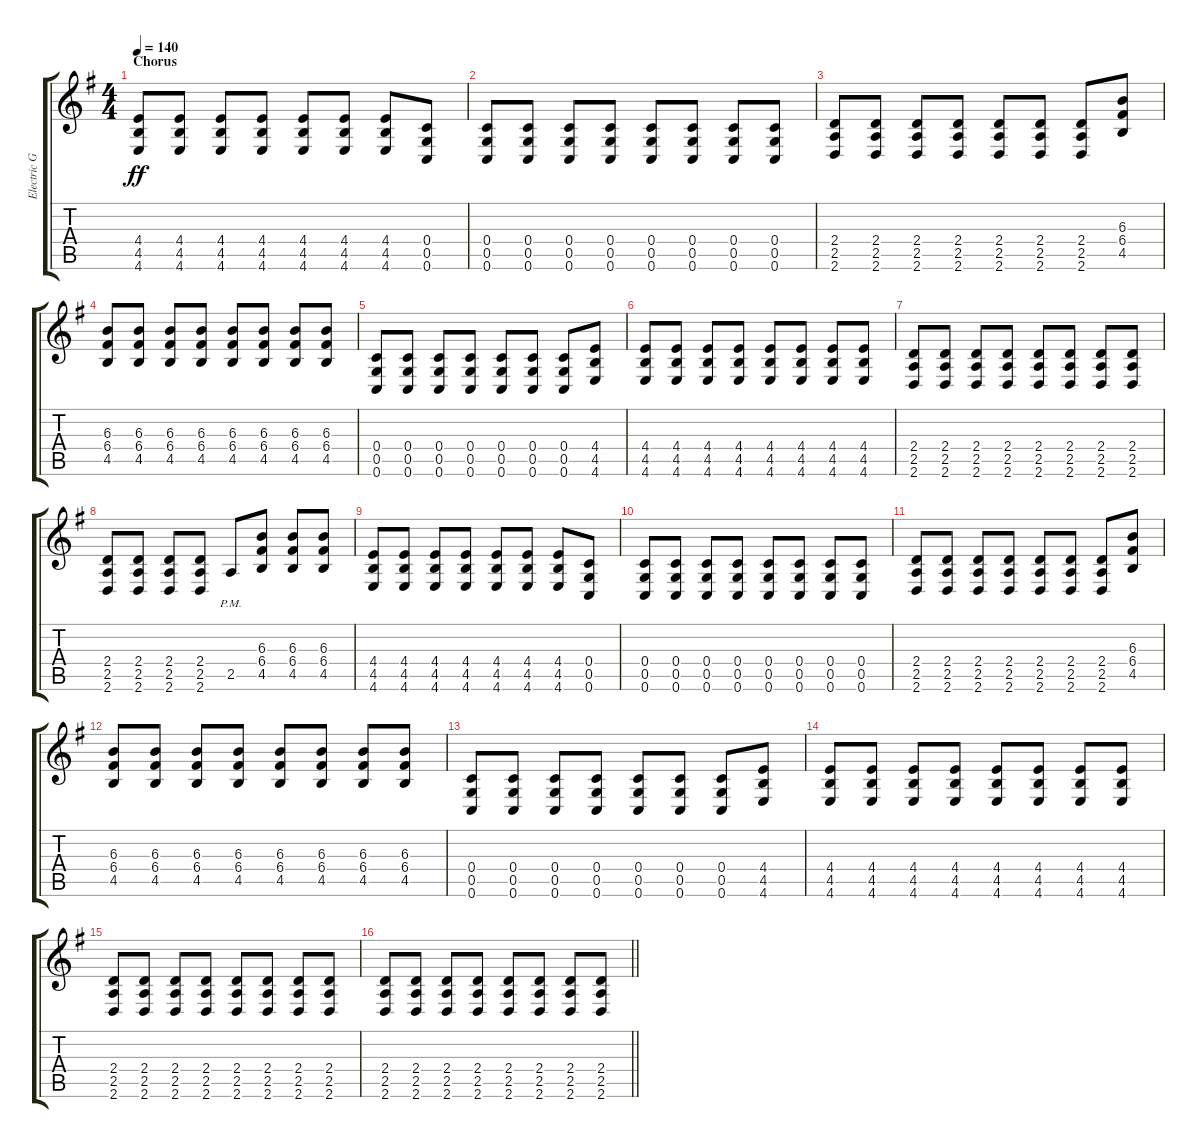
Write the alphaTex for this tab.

\track ("Electric Guitar 2" "Electric G") {instrument overdrivenguitar}
\staff {score tabs}
\tuning (D4 A3 F3 C3 G2 C2) {hide}
\ts (4 4)
\section ("" "Chorus")
\tempo 140
\clef g2
\ks eminor
(4.4 4.5 4.6).8{dy ff} (4.4 4.5 4.6).8 (4.4 4.5 4.6).8 (4.4 4.5 4.6).8 (4.4 4.5 4.6).8 (4.4 4.5 4.6).8 (4.4 4.5 4.6).8 (0.4 0.5 0.6).8 |
(0.4 0.5 0.6).8 (0.4 0.5 0.6).8 (0.4 0.5 0.6).8 (0.4 0.5 0.6).8 (0.4 0.5 0.6).8 (0.4 0.5 0.6).8 (0.4 0.5 0.6).8 (0.4 0.5 0.6).8 |
(2.4 2.5 2.6).8 (2.4 2.5 2.6).8 (2.4 2.5 2.6).8 (2.4 2.5 2.6).8 (2.4 2.5 2.6).8 (2.4 2.5 2.6).8 (2.4 2.5 2.6).8 (6.3 6.4 4.5).8 |
(6.3 6.4 4.5).8 (6.3 6.4 4.5).8 (6.3 6.4 4.5).8 (6.3 6.4 4.5).8 (6.3 6.4 4.5).8 (6.3 6.4 4.5).8 (6.3 6.4 4.5).8 (6.3 6.4 4.5).8 |
(0.4 0.5 0.6).8 (0.4 0.5 0.6).8 (0.4 0.5 0.6).8 (0.4 0.5 0.6).8 (0.4 0.5 0.6).8 (0.4 0.5 0.6).8 (0.4 0.5 0.6).8 (4.4 4.5 4.6).8 |
(4.4 4.5 4.6).8 (4.4 4.5 4.6).8 (4.4 4.5 4.6).8 (4.4 4.5 4.6).8 (4.4 4.5 4.6).8 (4.4 4.5 4.6).8 (4.4 4.5 4.6).8 (4.4 4.5 4.6).8 |
(2.4 2.5 2.6).8 (2.4 2.5 2.6).8 (2.4 2.5 2.6).8 (2.4 2.5 2.6).8 (2.4 2.5 2.6).8 (2.4 2.5 2.6).8 (2.4 2.5 2.6).8 (2.4 2.5 2.6).8 |
(2.4 2.5 2.6).8 (2.4 2.5 2.6).8 (2.4 2.5 2.6).8 (2.4 2.5 2.6).8 2.5{pm}.8 (6.3 6.4 4.5).8 (6.3 6.4 4.5).8 (6.3 6.4 4.5).8 |
(4.4 4.5 4.6).8 (4.4 4.5 4.6).8 (4.4 4.5 4.6).8 (4.4 4.5 4.6).8 (4.4 4.5 4.6).8 (4.4 4.5 4.6).8 (4.4 4.5 4.6).8 (0.4 0.5 0.6).8 |
(0.4 0.5 0.6).8 (0.4 0.5 0.6).8 (0.4 0.5 0.6).8 (0.4 0.5 0.6).8 (0.4 0.5 0.6).8 (0.4 0.5 0.6).8 (0.4 0.5 0.6).8 (0.4 0.5 0.6).8 |
(2.4 2.5 2.6).8 (2.4 2.5 2.6).8 (2.4 2.5 2.6).8 (2.4 2.5 2.6).8 (2.4 2.5 2.6).8 (2.4 2.5 2.6).8 (2.4 2.5 2.6).8 (6.3 6.4 4.5).8 |
(6.3 6.4 4.5).8 (6.3 6.4 4.5).8 (6.3 6.4 4.5).8 (6.3 6.4 4.5).8 (6.3 6.4 4.5).8 (6.3 6.4 4.5).8 (6.3 6.4 4.5).8 (6.3 6.4 4.5).8 |
(0.4 0.5 0.6).8 (0.4 0.5 0.6).8 (0.4 0.5 0.6).8 (0.4 0.5 0.6).8 (0.4 0.5 0.6).8 (0.4 0.5 0.6).8 (0.4 0.5 0.6).8 (4.4 4.5 4.6).8 |
(4.4 4.5 4.6).8 (4.4 4.5 4.6).8 (4.4 4.5 4.6).8 (4.4 4.5 4.6).8 (4.4 4.5 4.6).8 (4.4 4.5 4.6).8 (4.4 4.5 4.6).8 (4.4 4.5 4.6).8 |
(2.4 2.5 2.6).8 (2.4 2.5 2.6).8 (2.4 2.5 2.6).8 (2.4 2.5 2.6).8 (2.4 2.5 2.6).8 (2.4 2.5 2.6).8 (2.4 2.5 2.6).8 (2.4 2.5 2.6).8 |
\barLineRight lightlight
(2.4 2.5 2.6).8 (2.4 2.5 2.6).8 (2.4 2.5 2.6).8 (2.4 2.5 2.6).8 (2.4 2.5 2.6).8 (2.4 2.5 2.6).8 (2.4 2.5 2.6).8 (2.4 2.5 2.6).8
